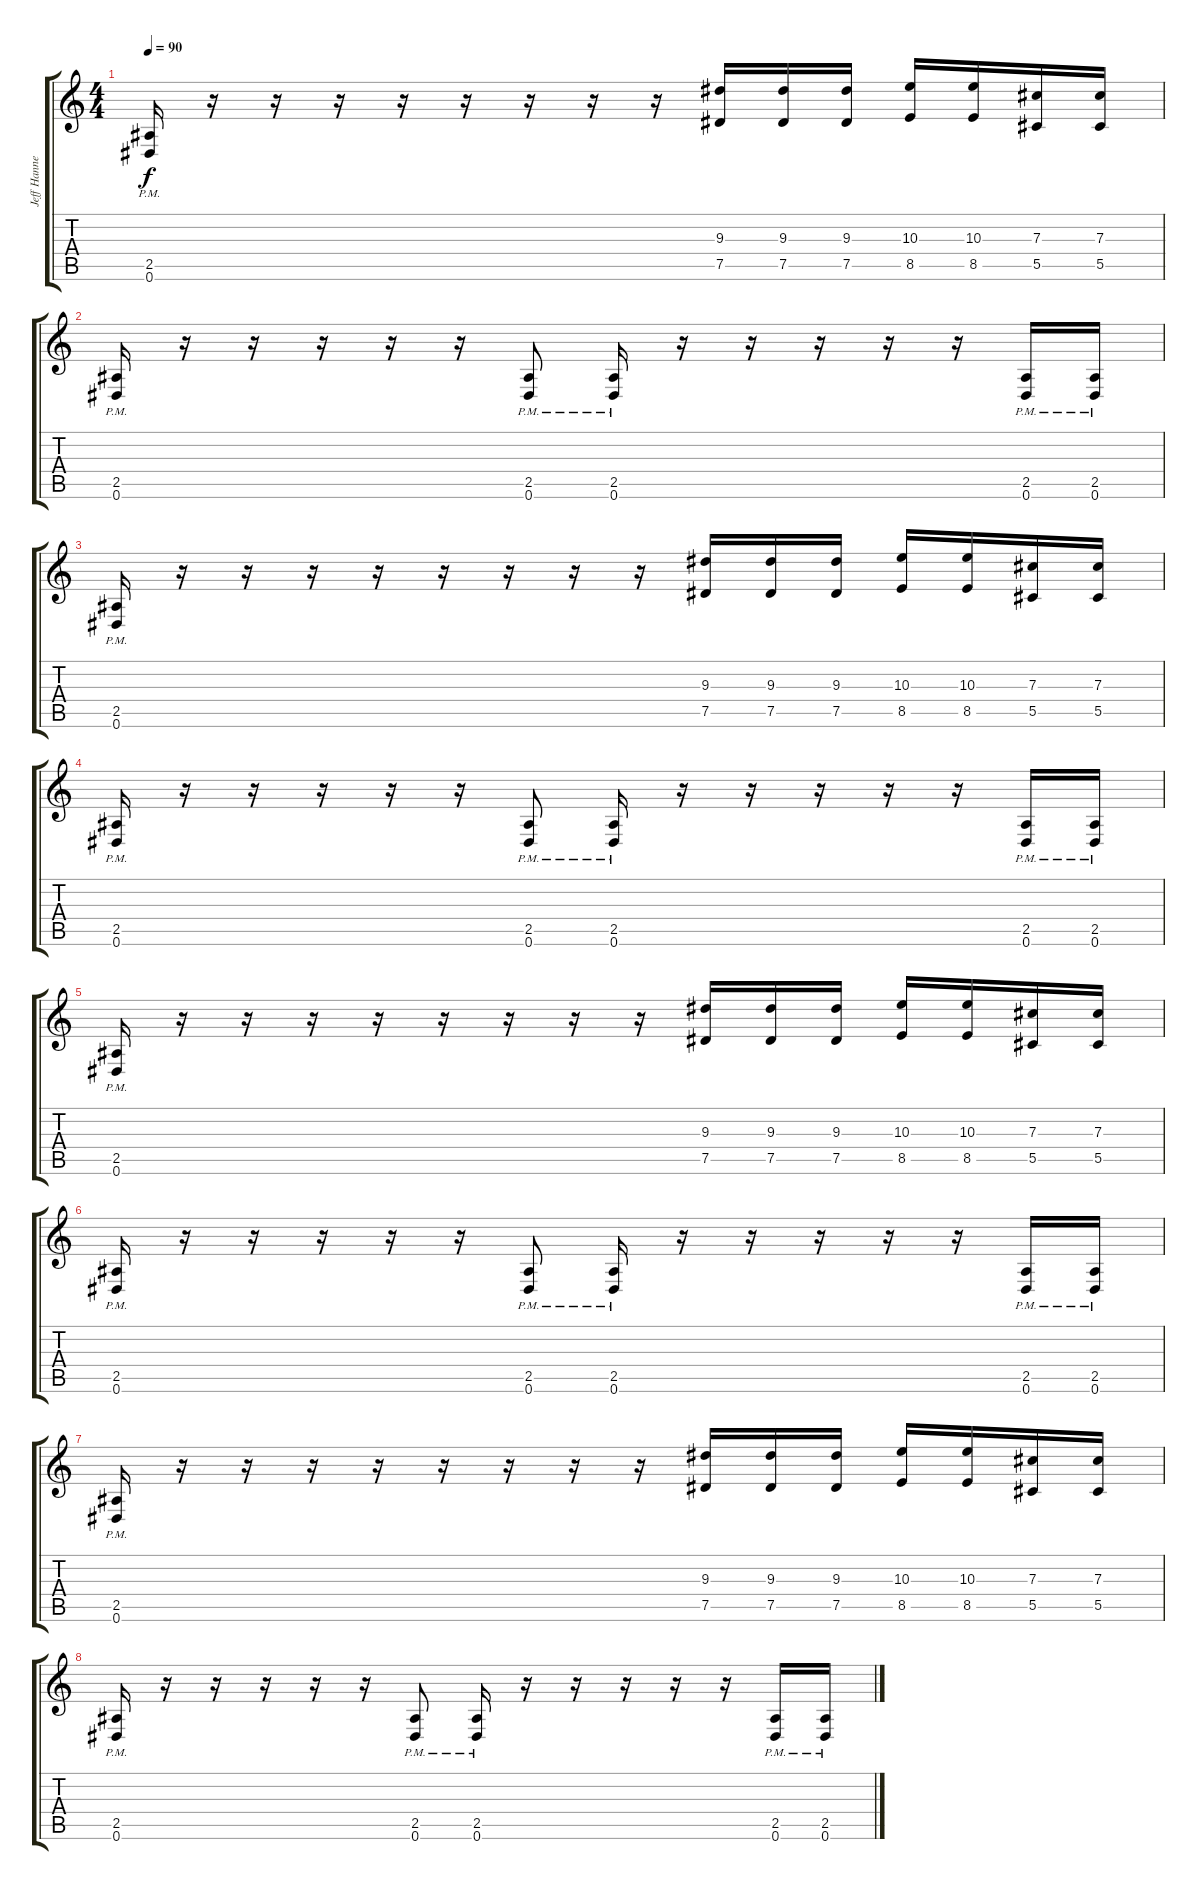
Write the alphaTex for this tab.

\track ("Jeff Hanneman" "Jeff Hanne") {instrument distortionguitar}
\staff {score tabs}
\tuning (Eb4 Bb3 Gb3 Db3 Ab2 Eb2) {hide}
\ts (4 4)
\tempo 90
\clef g2
\ks c
(2.5{pm} 0.6{pm}).16{dy f} r.16 r.16 r.16 r.16 r.16 r.16 r.16 r.16 (9.3 7.5).16 (9.3 7.5).16 (9.3 7.5).16 (10.3 8.5).16 (10.3 8.5).16 (7.3 5.5).16 (7.3 5.5).16 |
(2.5{pm} 0.6{pm}).16 r.16 r.16 r.16 r.16 r.16 (2.5{pm} 0.6{pm}).8 (2.5{pm} 0.6{pm}).16 r.16 r.16 r.16 r.16 r.16 (2.5{pm} 0.6{pm}).16 (2.5{pm} 0.6{pm}).16 |
(2.5{pm} 0.6{pm}).16 r.16 r.16 r.16 r.16 r.16 r.16 r.16 r.16 (9.3 7.5).16 (9.3 7.5).16 (9.3 7.5).16 (10.3 8.5).16 (10.3 8.5).16 (7.3 5.5).16 (7.3 5.5).16 |
(2.5{pm} 0.6{pm}).16 r.16 r.16 r.16 r.16 r.16 (2.5{pm} 0.6{pm}).8 (2.5{pm} 0.6{pm}).16 r.16 r.16 r.16 r.16 r.16 (2.5{pm} 0.6{pm}).16 (2.5{pm} 0.6{pm}).16 |
(2.5{pm} 0.6{pm}).16 r.16 r.16 r.16 r.16 r.16 r.16 r.16 r.16 (9.3 7.5).16 (9.3 7.5).16 (9.3 7.5).16 (10.3 8.5).16 (10.3 8.5).16 (7.3 5.5).16 (7.3 5.5).16 |
(2.5{pm} 0.6{pm}).16 r.16 r.16 r.16 r.16 r.16 (2.5{pm} 0.6{pm}).8 (2.5{pm} 0.6{pm}).16 r.16 r.16 r.16 r.16 r.16 (2.5{pm} 0.6{pm}).16 (2.5{pm} 0.6{pm}).16 |
(2.5{pm} 0.6{pm}).16 r.16 r.16 r.16 r.16 r.16 r.16 r.16 r.16 (9.3 7.5).16 (9.3 7.5).16 (9.3 7.5).16 (10.3 8.5).16 (10.3 8.5).16 (7.3 5.5).16 (7.3 5.5).16 |
(2.5{pm} 0.6{pm}).16 r.16 r.16 r.16 r.16 r.16 (2.5{pm} 0.6{pm}).8 (2.5{pm} 0.6{pm}).16 r.16 r.16 r.16 r.16 r.16 (2.5{pm} 0.6{pm}).16 (2.5{pm} 0.6{pm}).16
